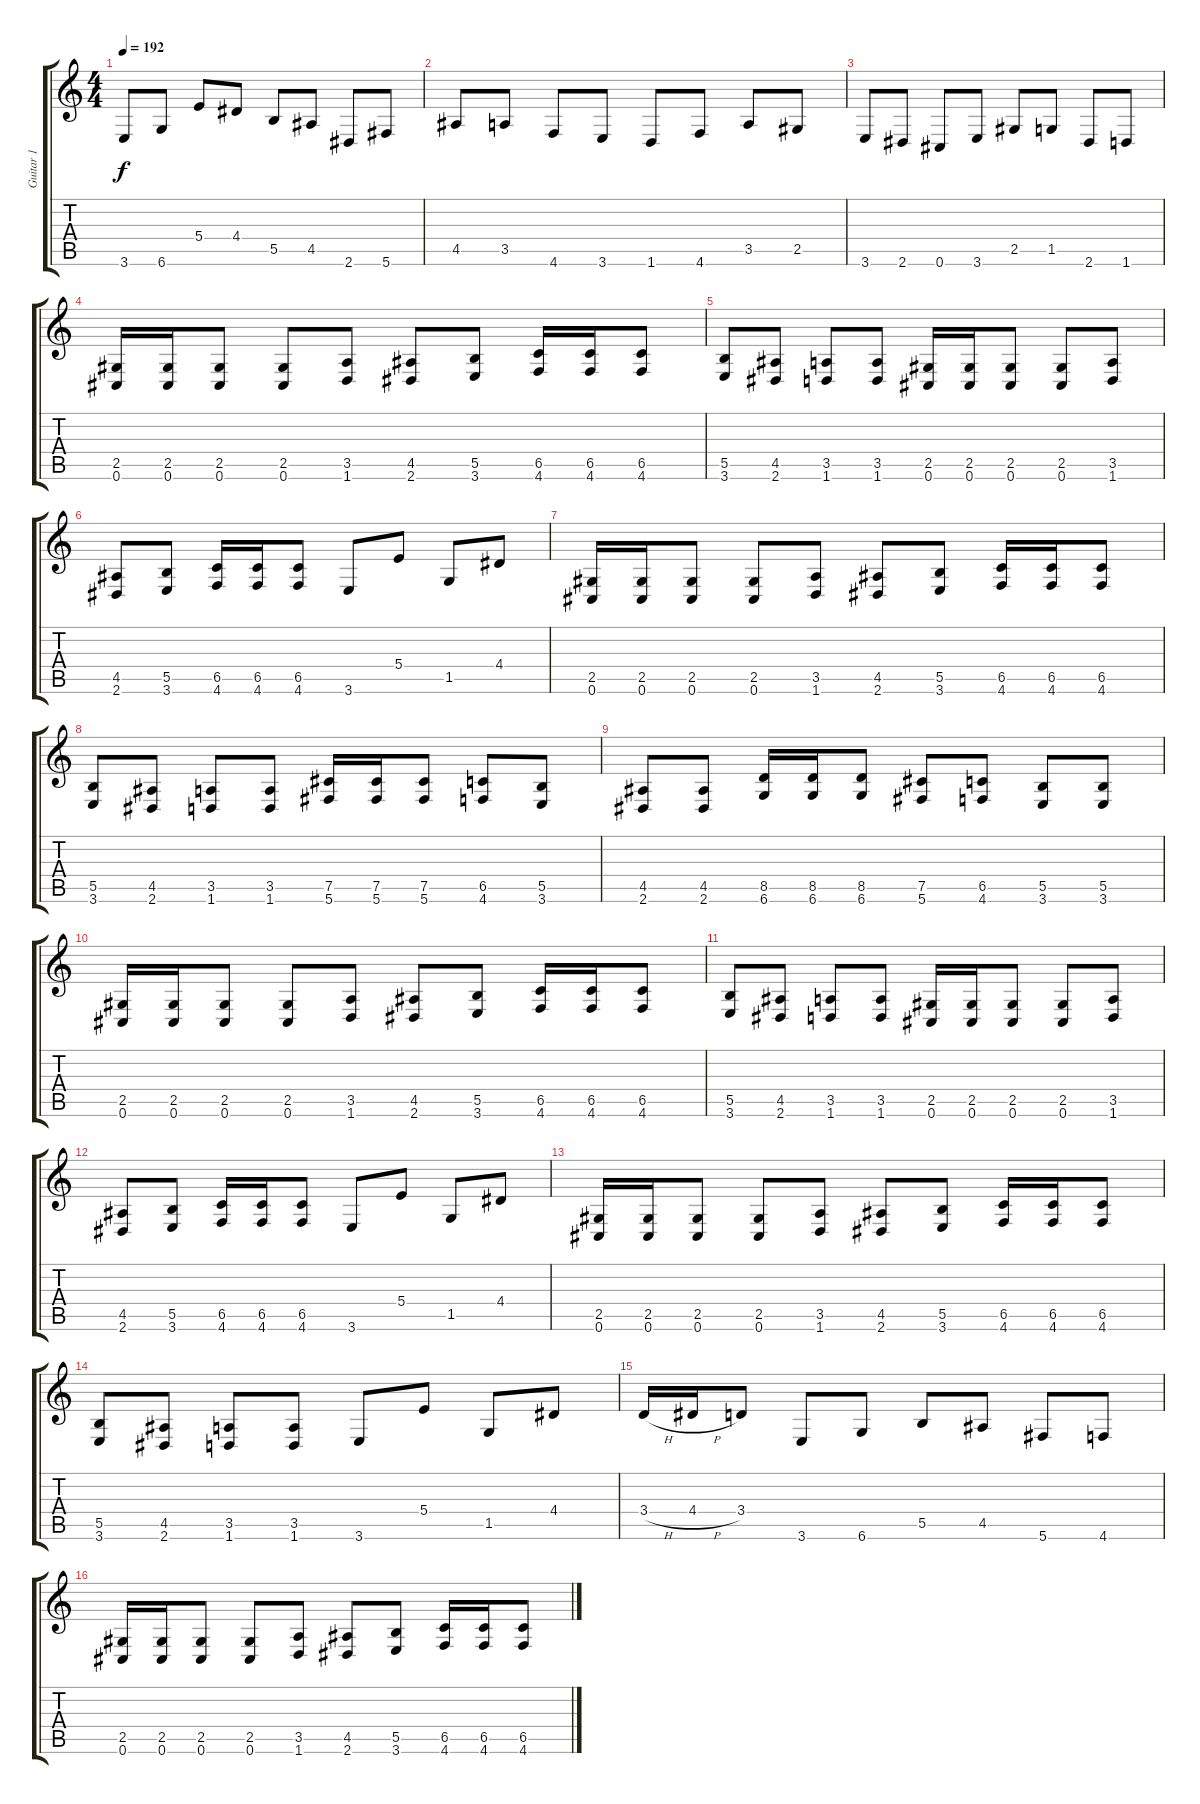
\track ("Guitar 1" "Guitar 1") {instrument distortionguitar}
\staff {score tabs}
\tuning (Db4 Ab3 E3 B2 Gb2 Db2) {hide}
\ts (4 4)
\tempo 192
\clef g2
\ks c
3.6.8{dy f instrument distortionguitar} 6.6.8 5.4.8 4.4.8 5.5.8 4.5.8 2.6.8 5.6.8 |
4.5.8 3.5.8 4.6.8 3.6.8 1.6.8 4.6.8 3.5.8 2.5.8 |
3.6.8 2.6.8 0.6.8 3.6.8 2.5.8 1.5.8 2.6.8 1.6.8 |
(2.5 0.6).16 (2.5 0.6).16 (2.5 0.6).8 (2.5 0.6).8 (3.5 1.6).8 (4.5 2.6).8 (5.5 3.6).8 (6.5 4.6).16 (6.5 4.6).16 (6.5 4.6).8 |
(5.5 3.6).8 (4.5 2.6).8 (3.5 1.6).8 (3.5 1.6).8 (2.5 0.6).16 (2.5 0.6).16 (2.5 0.6).8 (2.5 0.6).8 (3.5 1.6).8 |
(4.5 2.6).8 (5.5 3.6).8 (6.5 4.6).16 (6.5 4.6).16 (6.5 4.6).8 3.6.8 5.4.8 1.5.8 4.4.8 |
(2.5 0.6).16 (2.5 0.6).16 (2.5 0.6).8 (2.5 0.6).8 (3.5 1.6).8 (4.5 2.6).8 (5.5 3.6).8 (6.5 4.6).16 (6.5 4.6).16 (6.5 4.6).8 |
(5.5 3.6).8 (4.5 2.6).8 (3.5 1.6).8 (3.5 1.6).8 (7.5 5.6).16 (7.5 5.6).16 (7.5 5.6).8 (6.5 4.6).8 (5.5 3.6).8 |
(4.5 2.6).8 (4.5 2.6).8 (8.5 6.6).16 (8.5 6.6).16 (8.5 6.6).8 (7.5 5.6).8 (6.5 4.6).8 (5.5 3.6).8 (5.5 3.6).8 |
(2.5 0.6).16 (2.5 0.6).16 (2.5 0.6).8 (2.5 0.6).8 (3.5 1.6).8 (4.5 2.6).8 (5.5 3.6).8 (6.5 4.6).16 (6.5 4.6).16 (6.5 4.6).8 |
(5.5 3.6).8 (4.5 2.6).8 (3.5 1.6).8 (3.5 1.6).8 (2.5 0.6).16 (2.5 0.6).16 (2.5 0.6).8 (2.5 0.6).8 (3.5 1.6).8 |
(4.5 2.6).8 (5.5 3.6).8 (6.5 4.6).16 (6.5 4.6).16 (6.5 4.6).8 3.6.8 5.4.8 1.5.8 4.4.8 |
(2.5 0.6).16 (2.5 0.6).16 (2.5 0.6).8 (2.5 0.6).8 (3.5 1.6).8 (4.5 2.6).8 (5.5 3.6).8 (6.5 4.6).16 (6.5 4.6).16 (6.5 4.6).8 |
(5.5 3.6).8 (4.5 2.6).8 (3.5 1.6).8 (3.5 1.6).8 3.6.8 5.4.8 1.5.8 4.4.8 |
3.4{h}.16 4.4{h}.16 3.4.8 3.6.8 6.6.8 5.5.8 4.5.8 5.6.8 4.6.8 |
(2.5 0.6).16 (2.5 0.6).16 (2.5 0.6).8 (2.5 0.6).8 (3.5 1.6).8 (4.5 2.6).8 (5.5 3.6).8 (6.5 4.6).16 (6.5 4.6).16 (6.5 4.6).8
